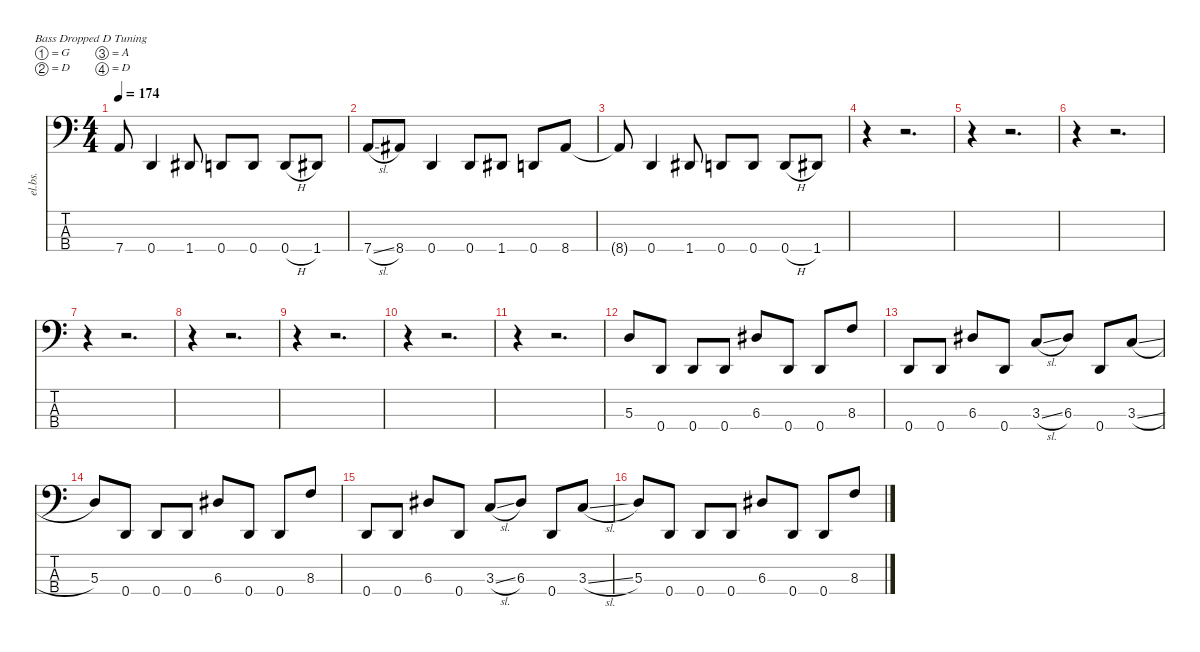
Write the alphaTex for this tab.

\defaultSystemsLayout 4
\hideDynamics
\bracketExtendMode nobrackets
\track ("Дорожка 4" "el.bs.") {instrument electricbassfinger}
\staff {score tabs}
\tuning (G2 D2 A1 D1)
\ts (4 4)
\tempo 174
\clef f4
\ks c
7.4.8{dy f beam Up} 0.4.4{beam Up} 1.4{acc #}.8{beam Up} 0.4.8{beam Up} 0.4.8{beam Up} 0.4{h}.8{beam Up} 1.4{acc #}.8{beam Up} |
7.4{sl}.8{beam Up} 8.4{acc #}.8{beam Up} 0.4.4{beam Up} 0.4.8{beam Up} 1.4{acc #}.8{beam Up} 0.4.8{beam Up} 8.4{acc #}.8{beam Up} |
8.4{t acc #}.8{beam Up} 0.4.4{beam Up} 1.4{acc #}.8{beam Up} 0.4.8{beam Up} 0.4.8{beam Up} 0.4{h}.8{beam Up} 1.4{acc #}.8{beam Up} |
r.4{beam Down} r.2{d beam Down} |
r.4{beam Down} r.2{d beam Down} |
r.4{beam Down} r.2{d beam Down} |
r.4{beam Down} r.2{d beam Down} |
r.4{beam Down} r.2{d beam Down} |
r.4{beam Down} r.2{d beam Down} |
r.4{beam Down} r.2{d beam Down} |
r.4{beam Down} r.2{d beam Down} |
5.3.8{beam Up} 0.4.8{beam Up} 0.4.8{beam Up} 0.4.8{beam Up} 6.3{acc #}.8{beam Up} 0.4.8{beam Up} 0.4.8{beam Up} 8.3.8{beam Up} |
0.4.8{beam Up} 0.4.8{beam Up} 6.3{acc #}.8{beam Up} 0.4.8{beam Up} 3.3{sl}.8{beam Up} 6.3{acc #}.8{beam Up} 0.4.8{beam Up} 3.3{sl}.8{beam Up} |
5.3.8{beam Up} 0.4.8{beam Up} 0.4.8{beam Up} 0.4.8{beam Up} 6.3{acc #}.8{beam Up} 0.4.8{beam Up} 0.4.8{beam Up} 8.3.8{beam Up} |
0.4.8{beam Up} 0.4.8{beam Up} 6.3{acc #}.8{beam Up} 0.4.8{beam Up} 3.3{sl}.8{beam Up} 6.3{acc #}.8{beam Up} 0.4.8{beam Up} 3.3{sl}.8{beam Up} |
5.3.8{beam Up} 0.4.8{beam Up} 0.4.8{beam Up} 0.4.8{beam Up} 6.3{acc #}.8{beam Up} 0.4.8{beam Up} 0.4.8{beam Up} 8.3.8{beam Up}
